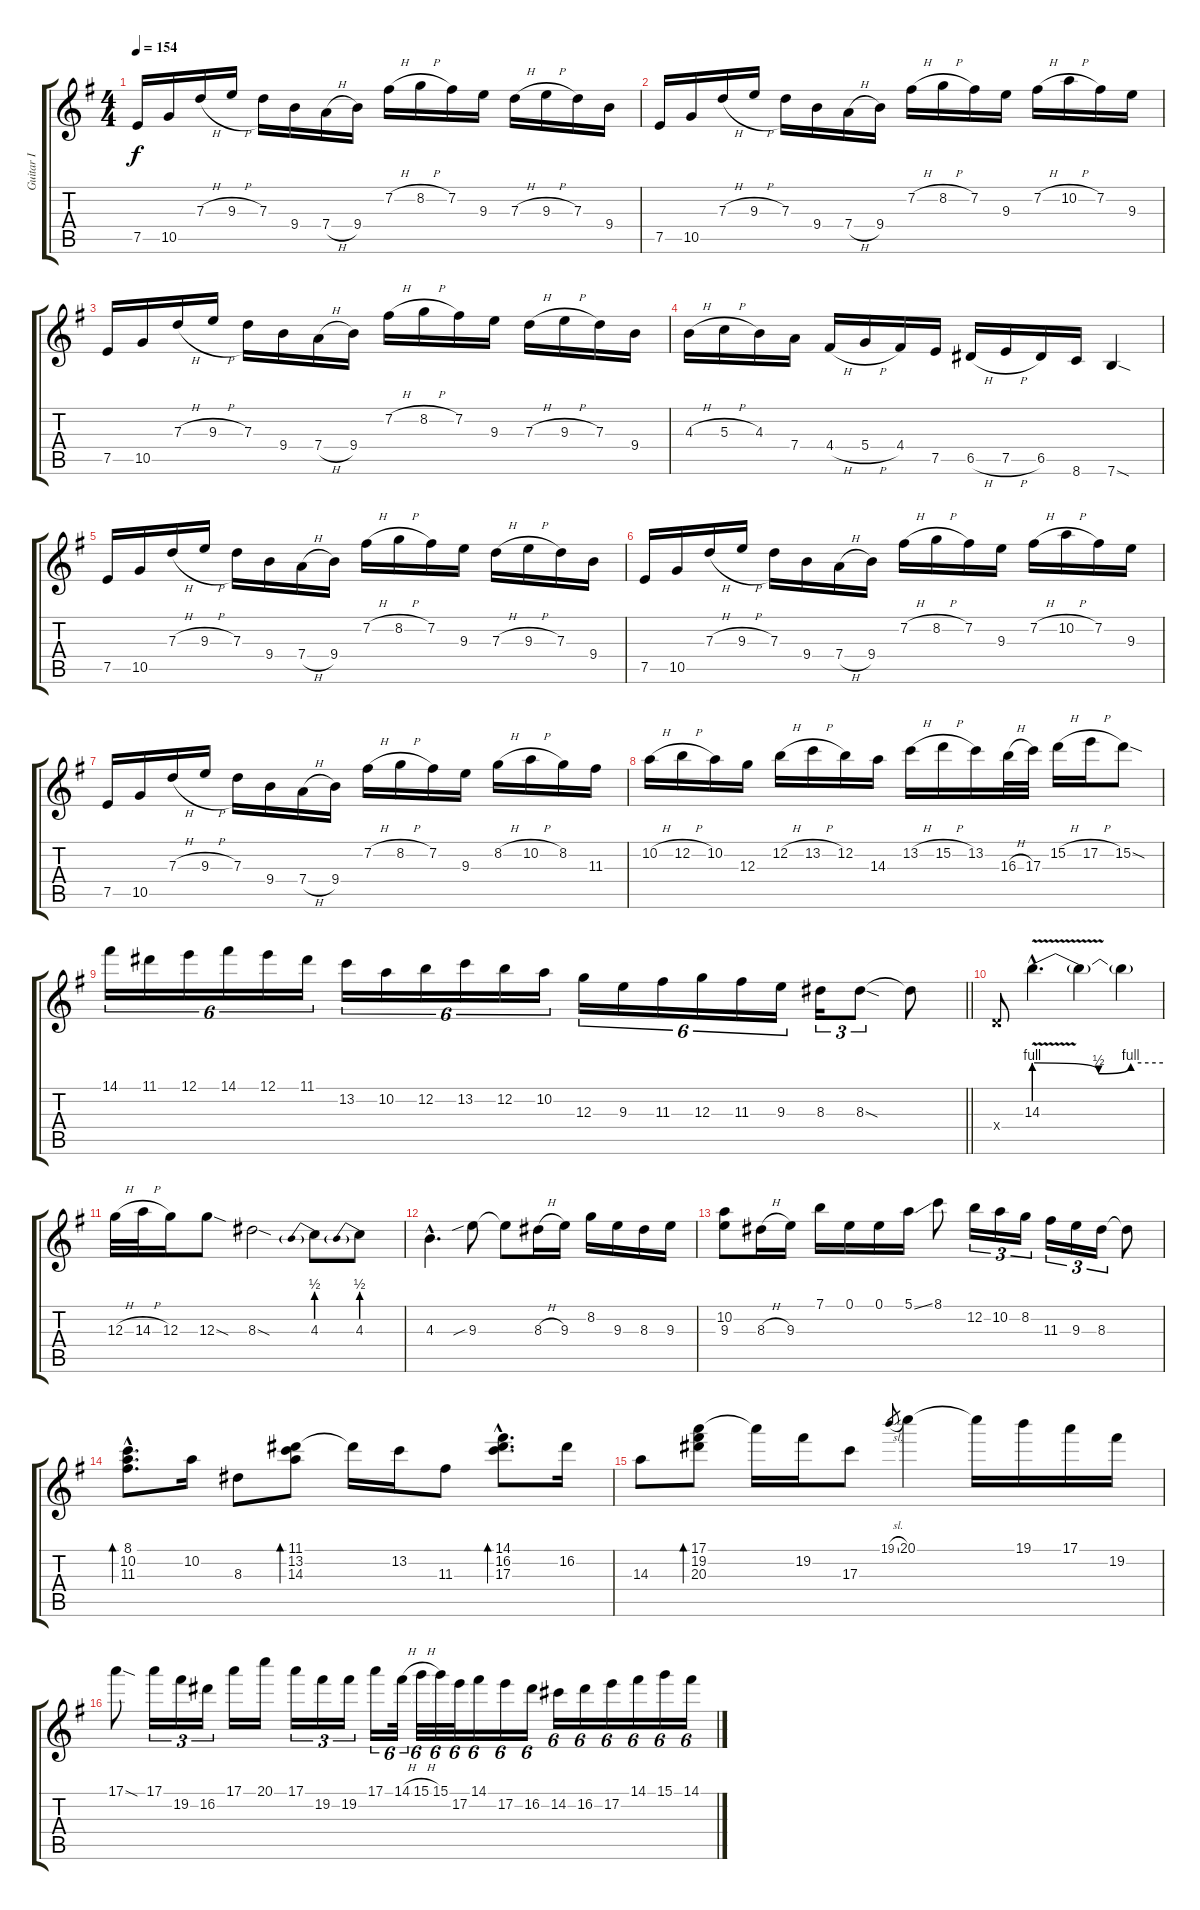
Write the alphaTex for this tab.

\track ("Guitar I" "Guitar I") {instrument overdrivenguitar}
\staff {score tabs}
\tuning (E4 B3 G3 D3 A2 E2) {hide}
\ts (4 4)
\tempo 154
\clef g2
\ks g
7.5.16{dy f volume 14} 10.5.16 7.3{h}.16 9.3{h}.16 7.3.16 9.4.16 7.4{h}.16 9.4.16 7.2{h}.16 8.2{h}.16 7.2.16 9.3.16 7.3{h}.16 9.3{h}.16 7.3.16 9.4.16 |
7.5.16 10.5.16 7.3{h}.16 9.3{h}.16 7.3.16 9.4.16 7.4{h}.16 9.4.16 7.2{h}.16 8.2{h}.16 7.2.16 9.3.16 7.2{h}.16 10.2{h}.16 7.2.16 9.3.16 |
7.5.16 10.5.16 7.3{h}.16 9.3{h}.16 7.3.16 9.4.16 7.4{h}.16 9.4.16 7.2{h}.16 8.2{h}.16 7.2.16 9.3.16 7.3{h}.16 9.3{h}.16 7.3.16 9.4.16 |
4.3{h}.16 5.3{h}.16 4.3.16 7.4.16 4.4{h}.16 5.4{h}.16 4.4.16 7.5.16 6.5{h}.16 7.5{h}.16 6.5.16 8.6.16 7.6{sod}.4 |
7.5.16 10.5.16 7.3{h}.16 9.3{h}.16 7.3.16 9.4.16 7.4{h}.16 9.4.16 7.2{h}.16 8.2{h}.16 7.2.16 9.3.16 7.3{h}.16 9.3{h}.16 7.3.16 9.4.16 |
7.5.16 10.5.16 7.3{h}.16 9.3{h}.16 7.3.16 9.4.16 7.4{h}.16 9.4.16 7.2{h}.16 8.2{h}.16 7.2.16 9.3.16 7.2{h}.16 10.2{h}.16 7.2.16 9.3.16 |
7.5.16 10.5.16 7.3{h}.16 9.3{h}.16 7.3.16 9.4.16 7.4{h}.16 9.4.16 7.2{h}.16 8.2{h}.16 7.2.16 9.3.16 8.2{h}.16 10.2{h}.16 8.2.16 11.3.16 |
10.2{h}.16 12.2{h}.16 10.2.16 12.3.16 12.2{h}.16 13.2{h}.16 12.2.16 14.3.16 13.2{h}.16 15.2{h}.16 13.2.16 16.3{h}.32 17.3.32 15.2{h}.16 17.2{h}.16 15.2{sod}.8 |
\barLineRight lightlight
14.1.16{tu (6 4)} 11.1.16{tu (6 4)} 12.1.16{tu (6 4)} 14.1.16{tu (6 4)} 12.1.16{tu (6 4)} 11.1.16{tu (6 4)} 13.2.16{tu (6 4)} 10.2.16{tu (6 4)} 12.2.16{tu (6 4)} 13.2.16{tu (6 4)} 12.2.16{tu (6 4)} 10.2.16{tu (6 4)} 12.3.16{tu (6 4)} 9.3.16{tu (6 4)} 11.3.16{tu (6 4)} 12.3.16{tu (6 4)} 11.3.16{tu (6 4)} 9.3.16{tu (6 4)} 8.3.16{tu (3 2)} 8.3{sod}.8{tu (3 2)} 8.3{t}.8 |
0.4{x}.8 14.3{be (custom 0 4 30 2 45 4 60 4) v hac}.4{d} 14.3{t}.4 14.3{t}.4 |
12.3{h}.32 14.3{h}.32 12.3.16 12.3{sod}.8 8.3{sod}.2 4.3{be (prebend 0 2 60 2)}.8 4.3{be (prebend 0 2 60 2)}.8 |
4.3{hac}.4{d} 9.3{sib}.8 9.3{t}.8 8.3{h}.16 9.3.16 8.2.16 9.3.16 8.3.16 9.3.16 |
(10.2 9.3).8 8.3{h}.16 9.3.16 7.1.16 0.1.16 0.1.16 5.1{ss}.16 8.1.8 12.2.16{tu (3 2)} 10.2.16{tu (3 2)} 8.2.16{tu (3 2)} 11.3.16{tu (3 2)} 9.3.16{tu (3 2)} 8.3.16{tu (3 2)} 8.3{t}.8 |
(8.1{hac} 10.2{hac} 11.3{hac}).8{d bd 480} 10.2.16 8.3.8 (11.1 13.2 14.3).8{bd 480} 11.1{t}.16 13.2.16 11.3.8 (14.1{hac} 16.2{hac} 17.3{hac}).8{d bd 480} 16.2.16 |
14.3.8 (17.1 19.2 20.3).8{bd 480} 17.1{t}.16 19.2.16 17.3.8 19.1{sl}.8{gr} 20.1.4 20.1{t}.16 19.1.16 17.1.16 19.2.16 |
17.1{sod}.8 17.1.16{tu (3 2)} 19.2.16{tu (3 2)} 16.2.16{tu (3 2)} 17.1.16 20.1.16 17.1.16{tu (3 2)} 19.2.16{tu (3 2)} 19.2.16{tu (3 2)} 17.1.16{tu (6 4)} 14.1{h}.32{tu (6 4)} 15.1{h}.32{tu (6 4)} 15.1.32{tu (6 4)} 17.2.32{tu (6 4)} 14.1.16{tu (6 4)} 17.2.16{tu (6 4)} 16.2.16{tu (6 4)} 14.2.16{tu (6 4)} 16.2.16{tu (6 4)} 17.2.16{tu (6 4)} 14.1.16{tu (6 4)} 15.1.16{tu (6 4)} 14.1.16{tu (6 4)}
